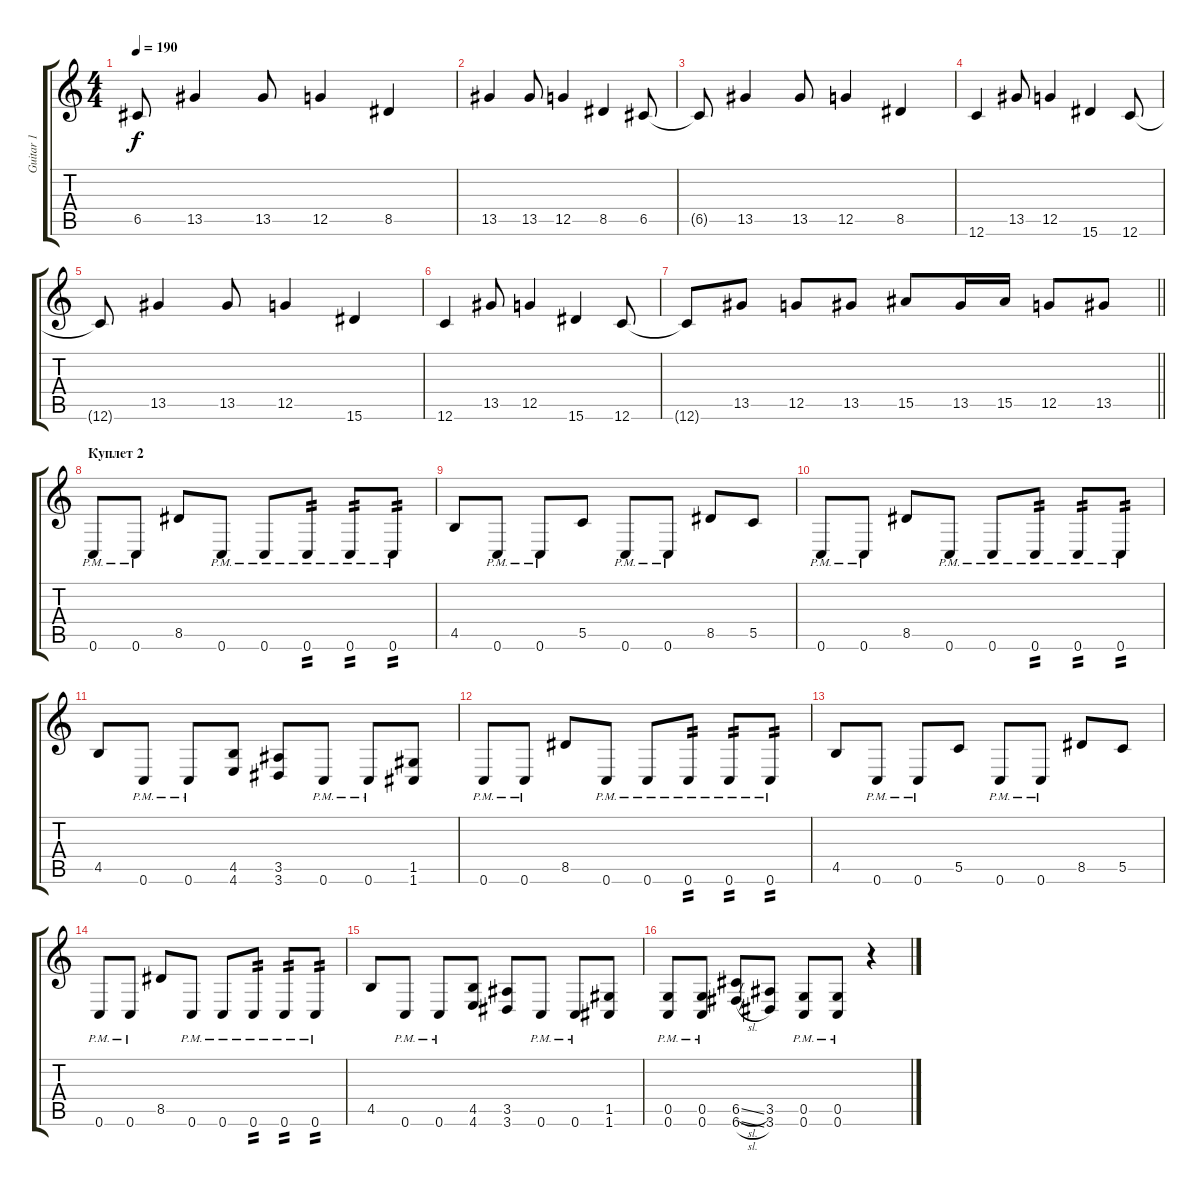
\track ("Guitar 1" "Guitar 1") {instrument distortionguitar}
\staff {score tabs}
\tuning (D4 A3 F3 C3 G2 C2) {hide}
\ts (4 4)
\tempo 190
\clef g2
\ks c
6.5{t}.8{dy f} 13.5.4 13.5.8 12.5.4 8.5.4 |
13.5.4 13.5.8 12.5.4 8.5.4 6.5.8 |
6.5{t}.8 13.5.4 13.5.8 12.5.4 8.5.4 |
12.6.4 13.5.8 12.5.4 15.6.4 12.6.8 |
12.6{t}.8 13.5.4 13.5.8 12.5.4 15.6.4 |
12.6.4 13.5.8 12.5.4 15.6.4 12.6.8 |
\barLineRight lightlight
12.6{t}.8 13.5.8 12.5.8 13.5.8 15.5.8 13.5.16 15.5.16 12.5.8 13.5.8 |
\section ("" "Куплет 2")
0.6{pm}.8 0.6{pm}.8 8.5.8 0.6{pm}.8 0.6{pm}.8 0.6{pm}.8{tp 2} 0.6{pm}.8{tp 2} 0.6{pm}.8{tp 2} |
4.5.8 0.6{pm}.8 0.6{pm}.8 5.5.8 0.6{pm}.8 0.6{pm}.8 8.5.8 5.5.8 |
0.6{pm}.8 0.6{pm}.8 8.5.8 0.6{pm}.8 0.6{pm}.8 0.6{pm}.8{tp 2} 0.6{pm}.8{tp 2} 0.6{pm}.8{tp 2} |
4.5.8 0.6{pm}.8 0.6{pm}.8 (4.5 4.6).8 (3.5 3.6).8 0.6{pm}.8 0.6{pm}.8 (1.5 1.6).8 |
0.6{pm}.8 0.6{pm}.8 8.5.8 0.6{pm}.8 0.6{pm}.8 0.6{pm}.8{tp 2} 0.6{pm}.8{tp 2} 0.6{pm}.8{tp 2} |
4.5.8 0.6{pm}.8 0.6{pm}.8 5.5.8 0.6{pm}.8 0.6{pm}.8 8.5.8 5.5.8 |
0.6{pm}.8 0.6{pm}.8 8.5.8 0.6{pm}.8 0.6{pm}.8 0.6{pm}.8{tp 2} 0.6{pm}.8{tp 2} 0.6{pm}.8{tp 2} |
4.5.8 0.6{pm}.8 0.6{pm}.8 (4.5 4.6).8 (3.5 3.6).8 0.6{pm}.8 0.6{pm}.8 (1.5 1.6).8 |
(0.5{pm} 0.6{pm}).8 (0.5{pm} 0.6{pm}).8 (6.5{sl} 6.6{sl}).8 (3.5 3.6).8 (0.5{pm} 0.6{pm}).8 (0.5{pm} 0.6{pm}).8 r.4
